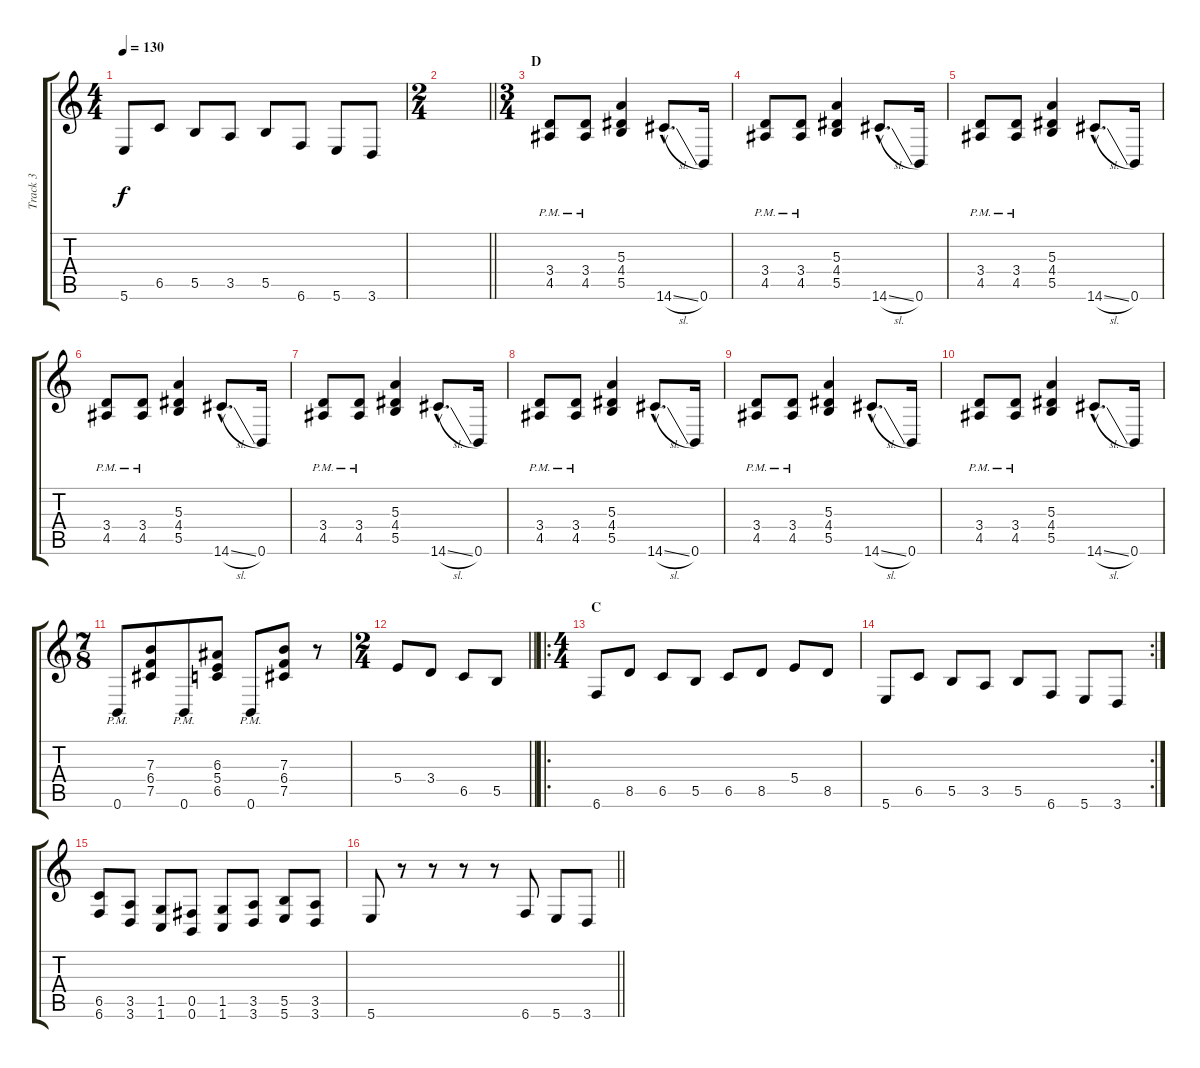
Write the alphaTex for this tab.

\track ("Track 3" "Track 3") {instrument distortionguitar}
\staff {score tabs}
\tuning (Db4 Ab3 E3 B2 Gb2 B1) {hide}
\ts (4 4)
\tempo 130
\clef g2
\ks c
5.6.8{dy f} 6.5.8 5.5.8 3.5.8 5.5.8 6.6.8 5.6.8 3.6.8 |
\ts (2 4)
\barLineRight lightlight
|
\ts (3 4)
\section ("" "D")
(3.4{pm} 4.5{pm}).8 (3.4{pm} 4.5{pm}).8 (5.3 4.4 5.5).4 14.6{sl hac}.8{d} 0.6.16 |
(3.4{pm} 4.5{pm}).8 (3.4{pm} 4.5{pm}).8 (5.3 4.4 5.5).4 14.6{sl hac}.8{d} 0.6.16 |
(3.4{pm} 4.5{pm}).8 (3.4{pm} 4.5{pm}).8 (5.3 4.4 5.5).4 14.6{sl hac}.8{d} 0.6.16 |
(3.4{pm} 4.5{pm}).8 (3.4{pm} 4.5{pm}).8 (5.3 4.4 5.5).4 14.6{sl hac}.8{d} 0.6.16 |
(3.4{pm} 4.5{pm}).8 (3.4{pm} 4.5{pm}).8 (5.3 4.4 5.5).4 14.6{sl hac}.8{d} 0.6.16 |
(3.4{pm} 4.5{pm}).8 (3.4{pm} 4.5{pm}).8 (5.3 4.4 5.5).4 14.6{sl hac}.8{d} 0.6.16 |
(3.4{pm} 4.5{pm}).8 (3.4{pm} 4.5{pm}).8 (5.3 4.4 5.5).4 14.6{sl hac}.8{d} 0.6.16 |
(3.4{pm} 4.5{pm}).8 (3.4{pm} 4.5{pm}).8 (5.3 4.4 5.5).4 14.6{sl hac}.8{d} 0.6.16 |
\ts (7 8)
0.6{pm}.8 (7.3 6.4 7.5).8 0.6{pm}.8 (6.3 5.4 6.5).8 0.6{pm}.8 (7.3 6.4 7.5).8 r.8 |
\ts (2 4)
\barLineRight lightlight
5.4.8 3.4.8 6.5.8 5.5.8 |
\ro
\ts (4 4)
\section ("" "C")
6.6.8 8.5.8 6.5.8 5.5.8 6.5.8 8.5.8 5.4.8 8.5.8 |
\rc 2
5.6.8 6.5.8 5.5.8 3.5.8 5.5.8 6.6.8 5.6.8 3.6.8 |
(6.5 6.6).8 (3.5 3.6).8 (1.5 1.6).8 (0.5 0.6).8 (1.5 1.6).8 (3.5 3.6).8 (5.5 5.6).8 (3.5 3.6).8 |
\barLineRight lightlight
5.6.8 r.8 r.8 r.8 r.8 6.6.8 5.6.8 3.6.8
